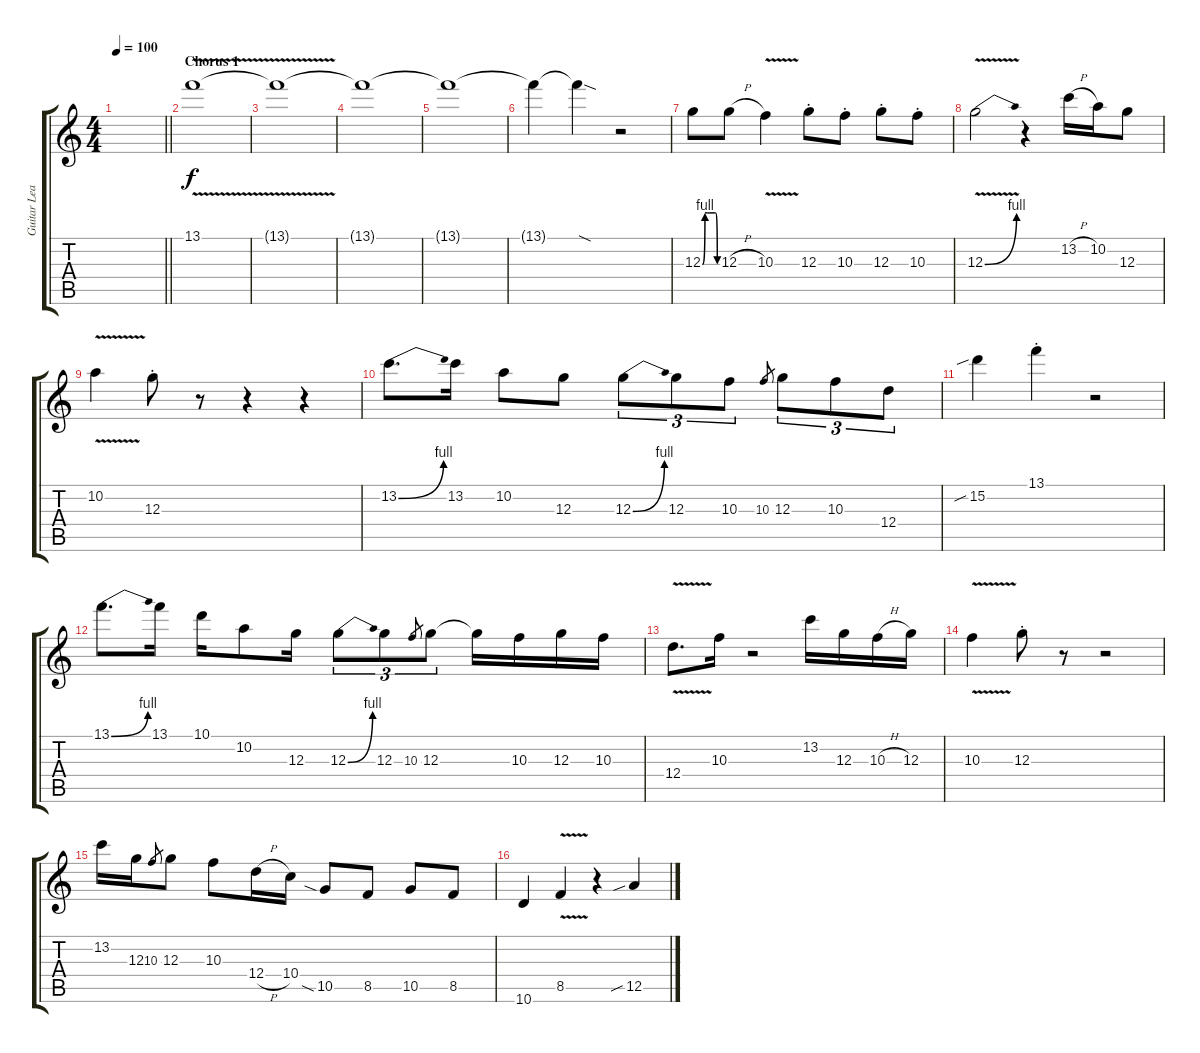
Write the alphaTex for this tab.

\track ("Guitar Lead" "Guitar Lea") {instrument overdrivenguitar}
\staff {score tabs}
\tuning (E4 B3 G3 D3 A2 E2) {hide}
\ts (4 4)
\tempo 100
\clef g2
\barLineRight lightlight
\ks c
|
\section ("" "Chorus 1")
13.1{v}.1 |
13.1{t}.1 |
13.1{t}.1 |
13.1{t}.1 |
13.1{t}.4 13.1{sod t}.4 r.2 |
12.3{be (custom 0 0 10 4 20 4 30 4 53 4 60 0)}.8 12.3{h}.8 10.3{v}.4 12.3{st}.8 10.3{st}.8 12.3{st}.8 10.3{st}.8 |
12.3{be (bend 0 0 60 4) v}.2 r.4 13.2{h}.16 10.2.16 12.3.8 |
10.2{v}.4 12.3{st}.8 r.8 r.4 r.4 |
13.2{be (bend 0 0 60 4)}.8{d} 13.2.16 10.2.8 12.3.8 12.3{be (bend 0 0 60 4)}.8{tu (3 2)} 12.3.8{tu (3 2)} 10.3.8{tu (3 2)} 10.3.8{gr} 12.3.8{tu (3 2)} 10.3.8{tu (3 2)} 12.4.8{tu (3 2)} |
15.2{sib}.4 13.1{st}.4 r.2 |
13.1{be (bend 0 0 60 4)}.8{d} 13.1.16 10.1.16 10.2.8 12.3.16 12.3{be (bend 0 0 60 4)}.8{tu (3 2)} 12.3.8{tu (3 2)} 10.3.8{gr} 12.3.8{tu (3 2)} 12.3{t}.16 10.3.16 12.3.16 10.3.16 |
12.4{v}.8{d} 10.3.16 r.2 13.2.16 12.3.16 10.3{h}.16 12.3.16 |
10.3{v}.4 12.3{st}.8 r.8 r.2 |
13.2.16 12.3.16 10.3.8{gr} 12.3.8 10.3.8 12.4{h}.16 10.4.16 10.5{sia}.8 8.5.8 10.5.8 8.5.8 |
10.6.4 8.5{v}.4 r.4 12.5{sib}.4
